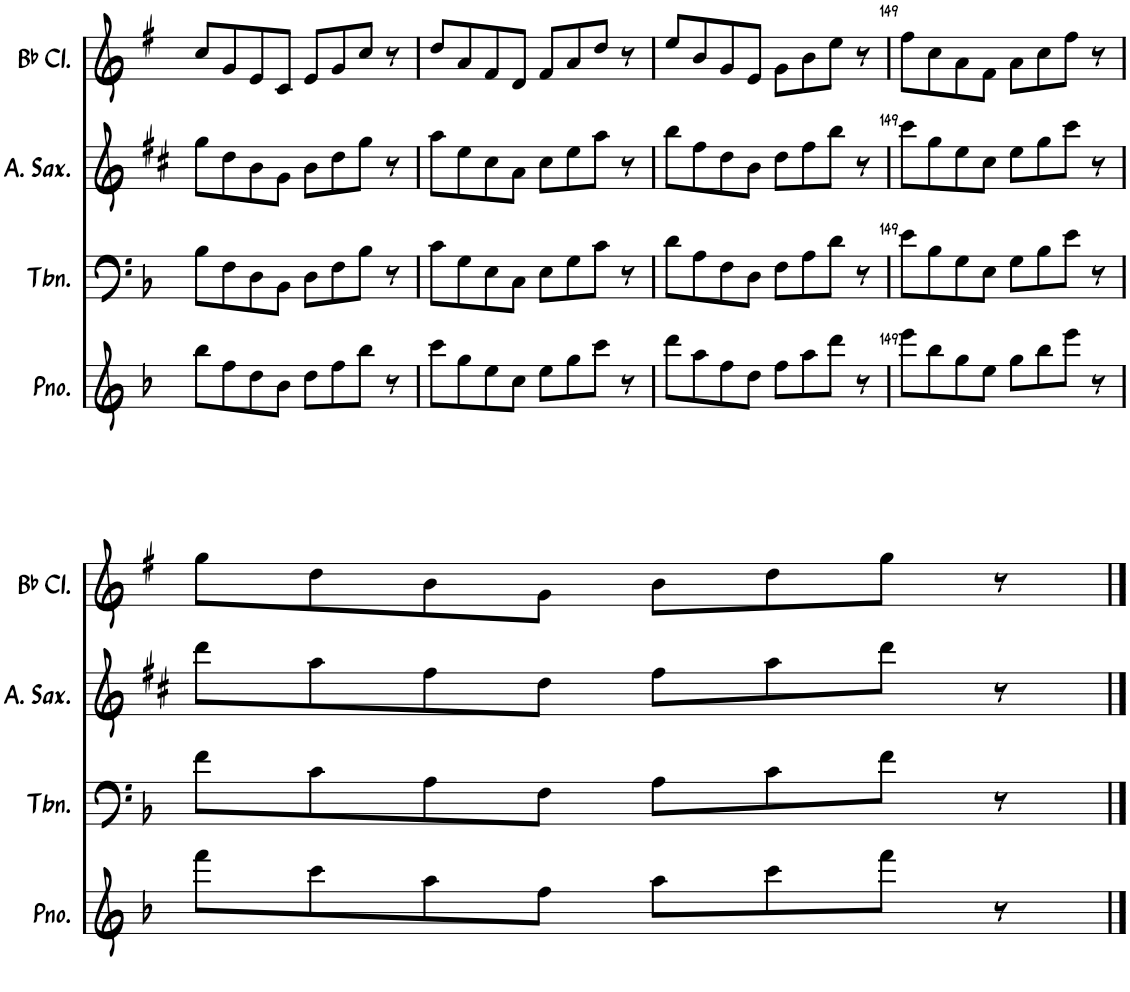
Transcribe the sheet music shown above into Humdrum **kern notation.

**kern	**kern	**kern	**kern
*part4	*part3	*part2	*part1
*staff4	*staff3	*staff2	*staff1
*I"钢琴	*I"长号	*I"中音萨克斯	*I"降B调单簧管
!!LO:PB:g=z
*clefG2	*clefF4	*clefG2	*clefG2
*	*	*Trd5c9	*Trd1c2
*k[b-]	*k[b-]	*k[f#c#]	*k[f#]
*M4/4	*M4/4	*M4/4	*M4/4
=146	=146	=146	=146
8bb-\L	8B-\L	8gg\L	8cc/L
8ff\	8F\	8dd\	8g/
8dd\	8D\	8b\	8e/
8b-\J	8BB-\J	8g\J	8c/J
8dd\L	8D\L	8b\L	8e/L
8ff\	8F\	8dd\	8g/
8bb-\J	8B-\J	8gg\J	8cc/J
8r	8r	8r	8r
=147	=147	=147	=147
8ccc\L	8c\L	8aa\L	8dd/L
8gg\	8G\	8ee\	8a/
8ee\	8E\	8cc#\	8f#/
8cc\J	8C\J	8a\J	8d/J
8ee\L	8E\L	8cc#\L	8f#/L
8gg\	8G\	8ee\	8a/
8ccc\J	8c\J	8aa\J	8dd/J
8r	8r	8r	8r
=148	=148	=148	=148
8ddd\L	8d\L	8bb\L	8ee/L
8aa\	8A\	8ff#\	8b/
8ff\	8F\	8dd\	8g/
8dd\J	8D\J	8b\J	8e/J
8ff\L	8F\L	8dd\L	8g\L
8aa\	8A\	8ff#\	8b\
8ddd\J	8d\J	8bb\J	8ee\J
8r	8r	8r	8r
=149	=149	=149	=149
8eee\L	8e\L	8ccc#\L	8ff#\L
8bb-\	8B-\	8gg\	8cc\
8gg\	8G\	8ee\	8a\
8ee\J	8E\J	8cc#\J	8f#\J
8gg\L	8G\L	8ee\L	8a\L
8bb-\	8B-\	8gg\	8cc\
8eee\J	8e\J	8ccc#\J	8ff#\J
8r	8r	8r	8r
!!LO:LB:g=z
=150	=150	=150	=150
8fff\L	8f\L	8ddd\L	8gg\L
8ccc\	8c\	8aa\	8dd\
8aa\	8A\	8ff#\	8b\
8ff\J	8F\J	8dd\J	8g\J
8aa\L	8A\L	8ff#\L	8b\L
8ccc\	8c\	8aa\	8dd\
8fff\J	8f\J	8ddd\J	8gg\J
8r	8r	8r	8r
==	==	==	==
*-	*-	*-	*-
